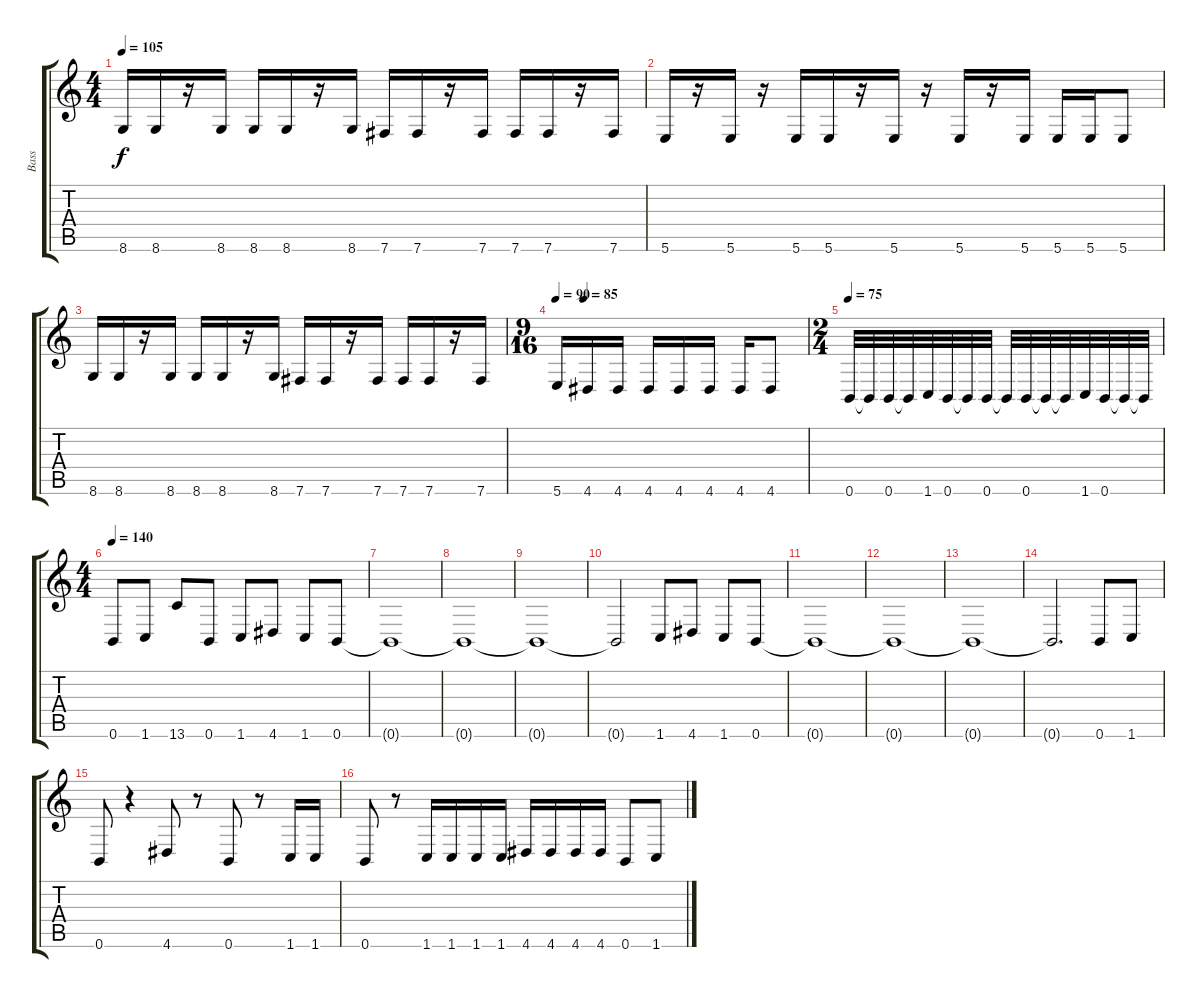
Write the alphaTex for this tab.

\track ("Bass" "Bass") {instrument electricbassfinger}
\staff {score tabs}
\tuning (Db4 Ab3 E3 B2 Gb2 B1) {hide}
\ts (4 4)
\tempo 105
\clef g2
\ks c
8.6.16{dy f} 8.6.16 r.16 8.6.16 8.6.16 8.6.16 r.16 8.6.16 7.6.16 7.6.16 r.16 7.6.16 7.6.16 7.6.16 r.16 7.6.16 |
5.6.16 r.16 5.6.16 r.16 5.6.16 5.6.16 r.16 5.6.16 r.16 5.6.16 r.16 5.6.16 5.6.16 5.6.16 5.6.8 |
8.6.16 8.6.16 r.16 8.6.16 8.6.16 8.6.16 r.16 8.6.16 7.6.16 7.6.16 r.16 7.6.16 7.6.16 7.6.16 r.16 7.6.16 |
\ts (9 16)
\tempo 90
\tempo (85 0.1111111111111111)
5.6.16 4.6.16 4.6.16 4.6.16 4.6.16 4.6.16 4.6.16 4.6.8 |
\ts (2 4)
\tempo 75
0.6.32 0.6{t}.32 0.6.32 0.6{t}.32 1.6.32 0.6.32 0.6{t}.32 0.6.32 0.6{t}.32 0.6.32 0.6{t}.32 0.6{t}.32 1.6.32 0.6.32 0.6{t}.32 0.6{t}.32 |
\ts (4 4)
\tempo 140
0.6.8 1.6.8 13.6.8 0.6.8 1.6.8 4.6.8 1.6.8 0.6.8 |
0.6{t}.1 |
0.6{t}.1 |
0.6{t}.1 |
0.6{t}.2 1.6.8 4.6.8 1.6.8 0.6.8 |
0.6{t}.1 |
0.6{t}.1 |
0.6{t}.1 |
0.6{t}.2{d} 0.6.8 1.6.8 |
0.6.8 r.4 4.6.8 r.8 0.6.8 r.8 1.6.16 1.6.16 |
0.6.8 r.8 1.6.16 1.6.16 1.6.16 1.6.16 4.6.16 4.6.16 4.6.16 4.6.16 0.6.8 1.6.8
